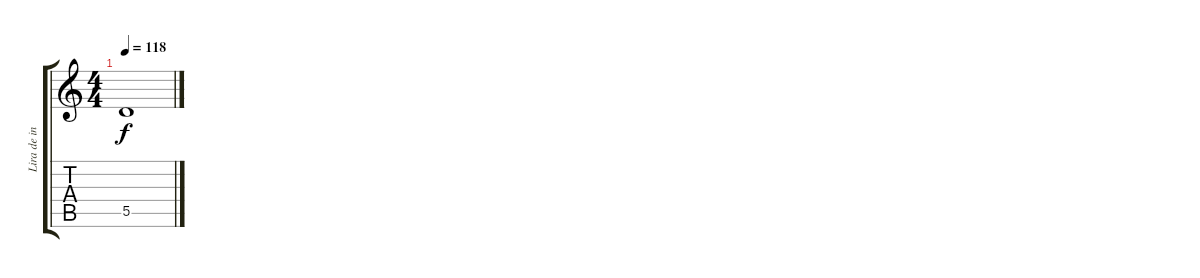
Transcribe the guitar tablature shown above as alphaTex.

\track ("Lira de intro" "Lira de in") {instrument distortionguitar}
\staff {score tabs}
\tuning (E4 B3 G3 D3 A2 E2) {hide}
\ts (4 4)
\tempo 118
\clef g2
\ks c
5.5{t}.1{dy f}
